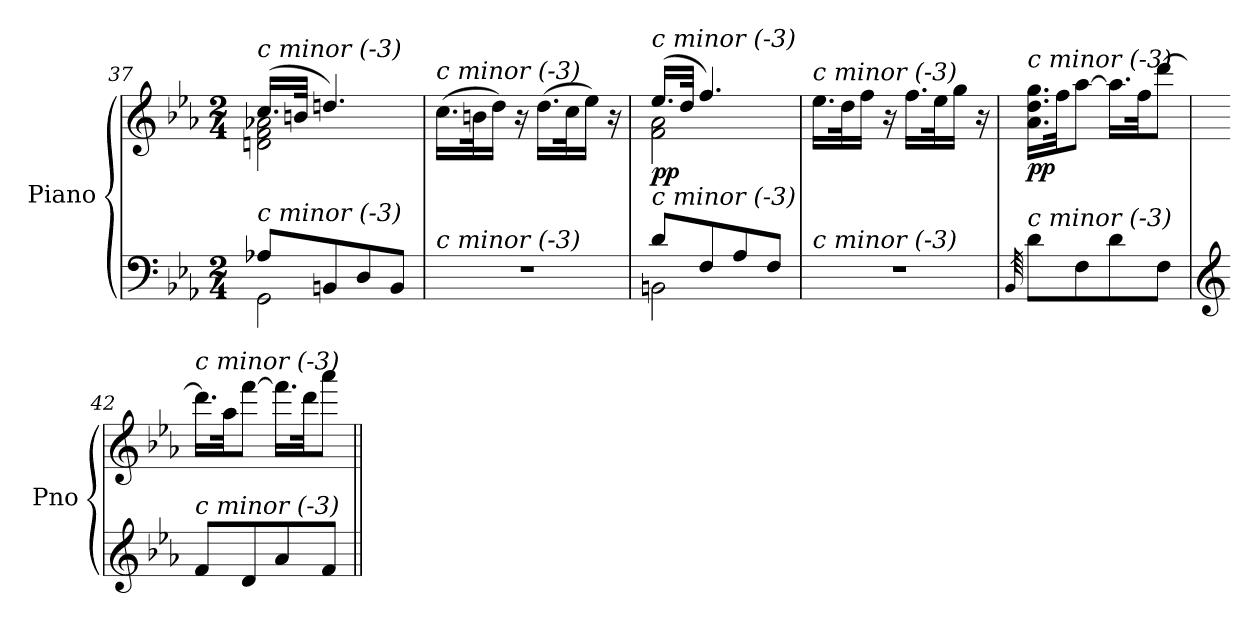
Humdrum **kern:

**kern	**kern	**dynam
*part1	*part1	*part1
*staff2	*staff1	*staff1/2
*I"Piano	*	*
*I'Pno	*	*
*clefF4	*clefG2	*
*k[b-e-a-]	*k[b-e-a-]	*
*M2/4	*M2/4	*
=37	=37	=37
*^	*^	*
!	!	!LO:TX:i:t=c minor (-3)	!	!
!LO:TX:i:t=c minor (-3)	!	!	!	!
8A-X/L	2GG\	(16.cc/LL	2dn\ 2f\ 2a-X\	.
.	.	32bn/JJk	.	.
8BBn/	.	4.ddn/)	.	.
8D/	.	.	.	.
8BB/J	.	.	.	.
*v	*v	*	*	*
*	*v	*v	*
!!LO:PB:g=z
=38	=38	=38
!	!LO:TX:i:t=c minor (-3)	!
!LO:TX:i:t=c minor (-3)	!	!
2r	(16.cc\LL	.
.	32bn\K	.
.	16dd\JJ)	.
.	16r	.
.	(16.dd\LL	.
.	32cc\K	.
.	16ee-\JJ)	.
.	16r	.
=39	=39	=39
*^	*^	*
!	!	!LO:TX:i:t=c minor (-3)	!	!
!LO:TX:i:t=c minor (-3)	!	!	!	!
!	!	!	!	!LO:DY:b
8d/L	2BBn\	(16.ee-/LL	2f\ 2a-\	pp
.	.	32dd/JJk	.	.
8F/	.	4.ff/)	.	.
8A-/	.	.	.	.
8F/J	.	.	.	.
*v	*v	*	*	*
*	*v	*v	*
=40	=40	=40
!	!LO:TX:i:t=c minor (-3)	!
!LO:TX:i:t=c minor (-3)	!	!
2r	16.ee-\LL	.
.	32dd\K	.
.	16ff\JJ	.
.	16r	.
.	16.ff\LL	.
.	32ee-\K	.
.	16gg\JJ	.
.	16r	.
=41	=41	=41
64qBB-/	.	.
!	!LO:TX:i:t=c minor (-3)	!
!LO:TX:i:t=c minor (-3)	!	!
!	!	!LO:DY:b
8d\L	16.a-\ 16.dd\ 16.gg\LL	pp
.	32ff\JK	.
8F\	[8aa-\J	.
8d\	16.aa-\LL]	.
.	32ff\JK	.
8F\J	[8ddd\J	.
=42	=42	=42
*clefG2	*	*
!	!LO:TX:i:t=c minor (-3)	!
!LO:TX:i:t=c minor (-3)	!	!
8f/L	16.ddd\LL]	.
.	32aa-\JK	.
8d/	[8fff\J	.
8a-/	16.fff\LL]	.
.	32ddd\JK	.
8f/J	8aaa-\J	.
=||	=||	=||
*-	*-	*-
